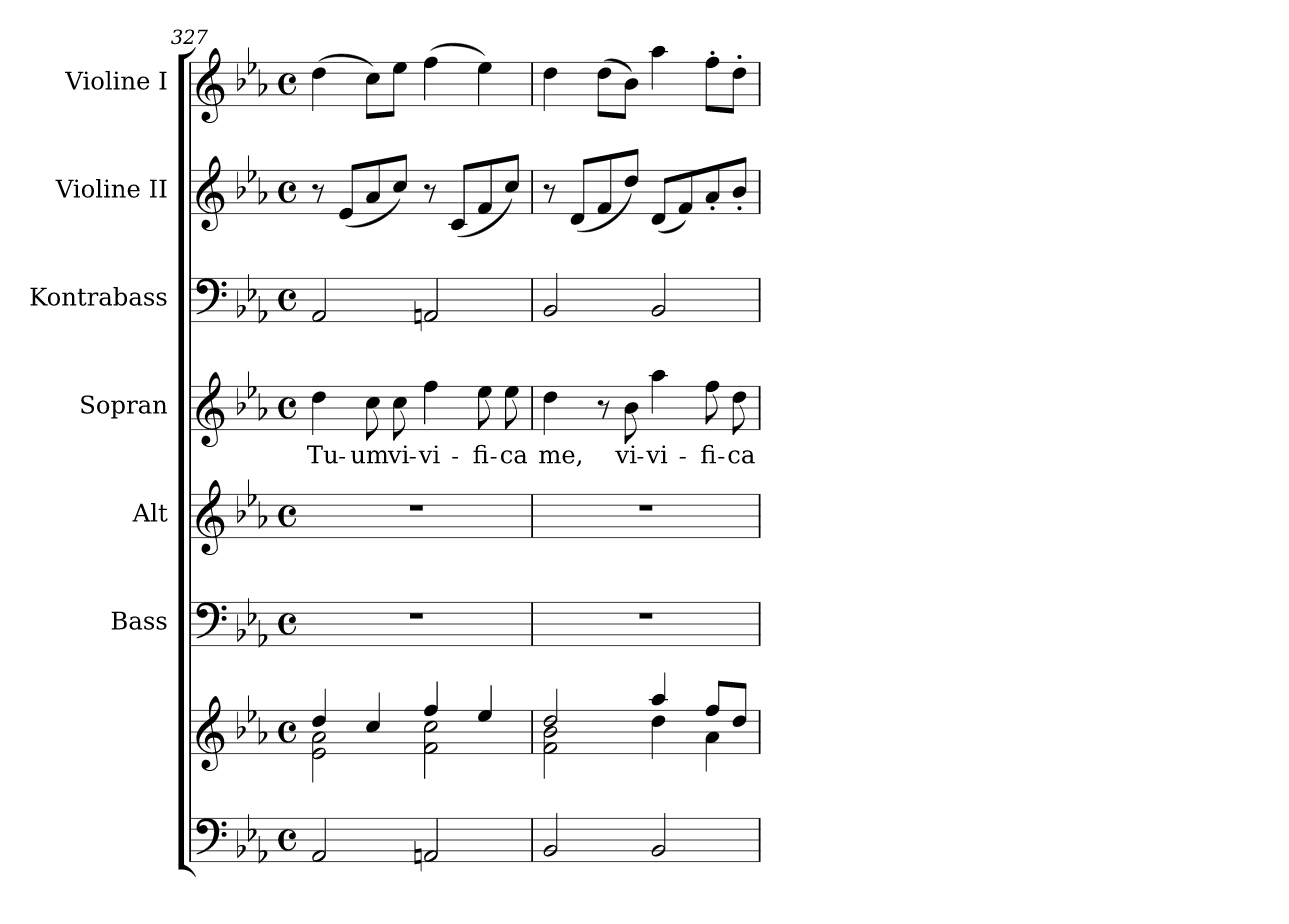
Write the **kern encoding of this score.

**kern	**kern	**kern	**kern	**kern	**text	**kern	**kern	**kern
*part7	*part7	*part6	*part5	*part4	*part4	*part3	*part2	*part1
*staff8	*staff7	*staff6	*staff5	*staff4	*staff4	*staff3	*staff2	*staff1
*	*	*I"Bass	*I"Alt	*I"Sopran	*	*I"Kontrabass	*I"Violine II	*I"Violine I
*	*	*I'B.	*I'A.	*I'S.	*	*I'Kb.	*I'Vl. II	*I'Vl. I
!!LO:LB:g=z
*clefF4	*clefG2	*clefF4	*clefG2	*clefG2	*	*clefF4	*clefG2	*clefG2
*	*	*	*	*	*	*ITrd7c12	*	*
*k[b-e-a-]	*k[b-e-a-]	*k[b-e-a-]	*k[b-e-a-]	*k[b-e-a-]	*	*k[b-e-a-]	*k[b-e-a-]	*k[b-e-a-]
*E-:	*E-:	*E-:	*E-:	*E-:	*	*E-:	*E-:	*E-:
*M4/4	*M4/4	*M4/4	*M4/4	*M4/4	*	*M4/4	*M4/4	*M4/4
*met(c)	*met(c)	*met(c)	*met(c)	*met(c)	*	*met(c)	*met(c)	*met(c)
=327	=327	=327	=327	=327	=327	=327	=327	=327
*	*^	*	*	*	*	*	*	*
!	!	!	!	!	!	!LO:LY:b	!	!	!
2AA-/	4dd/	2e-\ 2a-\	1r	1r	4dd\	Tu-	2AAA-/	8r	(>4dd\
.	.	.	.	.	.	.	.	(<8e-/L	.
!	!	!	!	!	!	!LO:LY:b	!	!	!
.	4cc/	.	.	.	8cc\	-um	.	8a-/	8cc\L)
!	!	!	!	!	!	!LO:LY:b	!	!	!
.	.	.	.	.	8cc\	vi-	.	8cc/J)	8ee-\J
!	!	!	!	!	!	!LO:LY:b	!	!	!
2AAn/	4ff/	2f\ 2cc\	.	.	4ff\	-vi-	2AAAn/	8r	(>4ff\
.	.	.	.	.	.	.	.	(<8c/L	.
!	!	!	!	!	!	!LO:LY:b	!	!	!
.	4ee-/	.	.	.	8ee-\	-fi-	.	8f/	4ee-\)
!	!	!	!	!	!	!LO:LY:b	!	!	!
.	.	.	.	.	8ee-\	-ca	.	8cc/J)	.
=328	=328	=328	=328	=328	=328	=328	=328	=328	=328
!	!	!	!	!	!	!LO:LY:b	!	!	!
2BB-/	2dd/	2f\ 2b-\	1r	1r	4dd\	me,	2BBB-/	8r	4dd\
.	.	.	.	.	.	.	.	(<8d/L	.
.	.	.	.	.	8r	.	.	8f/	(>8dd\L
!	!	!	!	!	!	!LO:LY:b	!	!	!
.	.	.	.	.	8b-\	vi-	.	8dd/J)	8b-\J)
!	!	!	!	!	!	!LO:LY:b	!	!	!
2BB-/	4aa-/	4dd\	.	.	4aa-\	-vi-	2BBB-/	(<8d/L	4aa-\
.	.	.	.	.	.	.	.	8f/)	.
!	!	!	!	!	!	!LO:LY:b	!	!	!
.	8ff/L	4a-\	.	.	8ff\	-fi-	.	8a-'</	8ff'>\L
!	!	!	!	!	!	!LO:LY:b	!	!	!
.	8dd/J	.	.	.	8dd\	-ca	.	8b-'</J	8dd'>\J
*	*v	*v	*	*	*	*	*	*	*
=	=	=	=	=	=	=	=	=
*-	*-	*-	*-	*-	*-	*-	*-	*-
